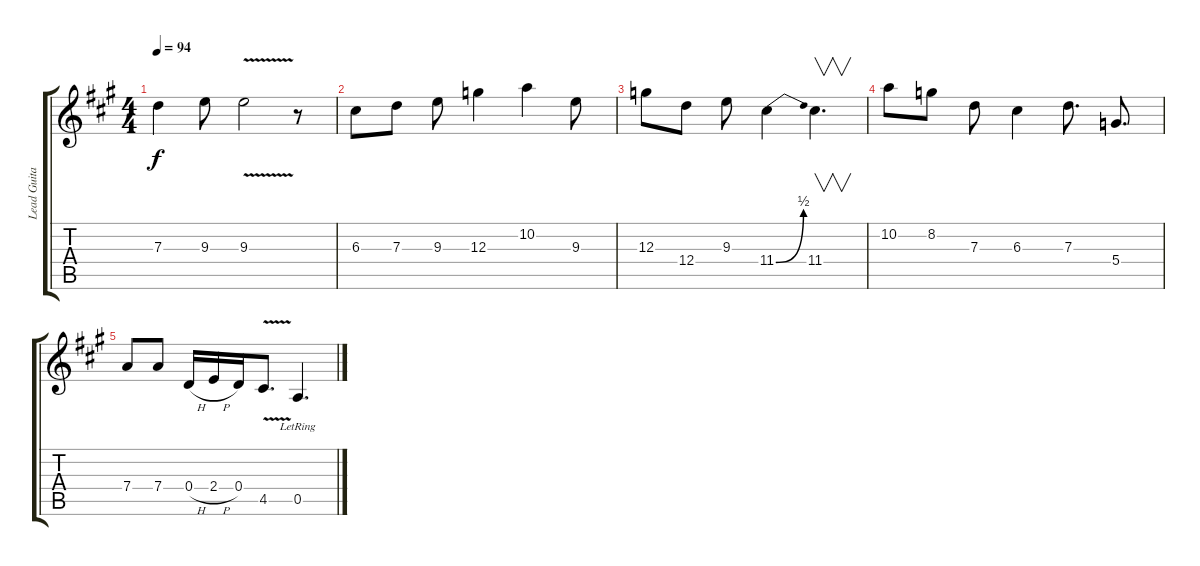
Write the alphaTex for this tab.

\track ("Lead Guitar" "Lead Guita") {instrument overdrivenguitar}
\staff {score tabs}
\tuning (E4 B3 G3 D3 A2 E2) {hide}
\ts (4 4)
\tempo 94
\clef g2
\ks a
7.3.4{dy f} 9.3.8 9.3{v}.2 r.8 |
6.3.8 7.3.8 9.3.8 12.3.4 10.2.4 9.3.8 |
12.3.8 12.4.8 9.3.8 11.4{be (bend 0 0 60 2)}.4 11.4.4{v d} |
10.2.8 8.2.8 7.3.8 6.3.4 7.3.8{d} 5.4.8{d} |
7.4.8 7.4.8 0.4{h}.16 2.4{h}.16 0.4.16 4.5{v}.8{d} 0.5{lr}.4{d}
